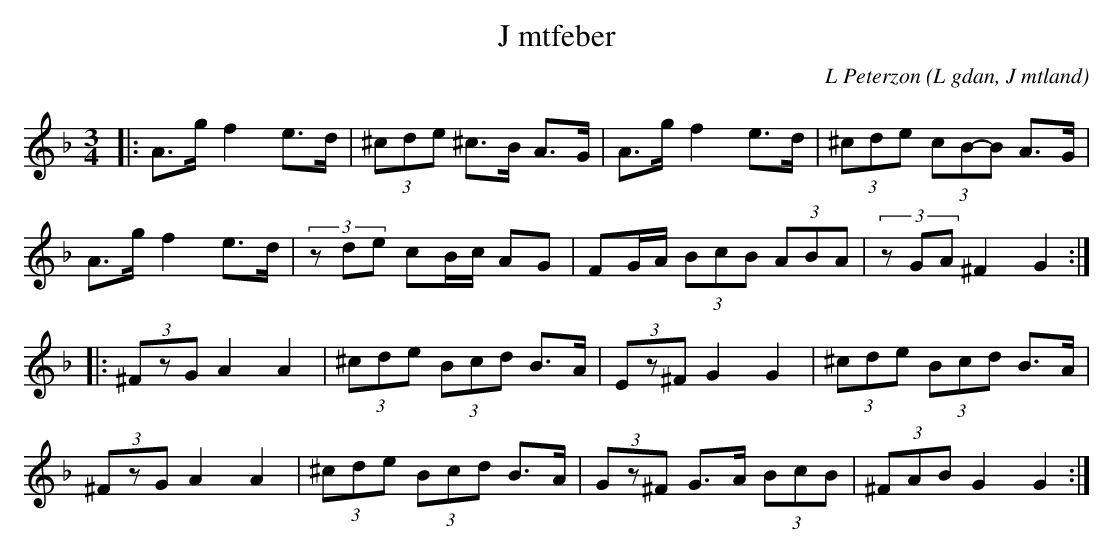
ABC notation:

X:1
T:J mtfeber
C: L Peterzon
O:L gdan, J mtland
M:3/4
L:1/8
K:Dm
|: A>g f2 e>d|(3^cde ^c>B A>G|A>g f2 e>d|(3^cde (3cB-B A>G|
A>g f2 e>d|(3zde cB/c/ AG|FG/A/ (3BcB (3ABA|(3zGA ^F2 G2:|
|:(3^FzG A2 A2|(3^cde (3Bcd B>A|(3Ez^F G2 G2|(3^cde (3Bcd B>A|
(3^FzG A2 A2|(3^cde (3Bcd B>A| (3Gz^F G>A (3BcB|(3^FAB G2 G2:|
